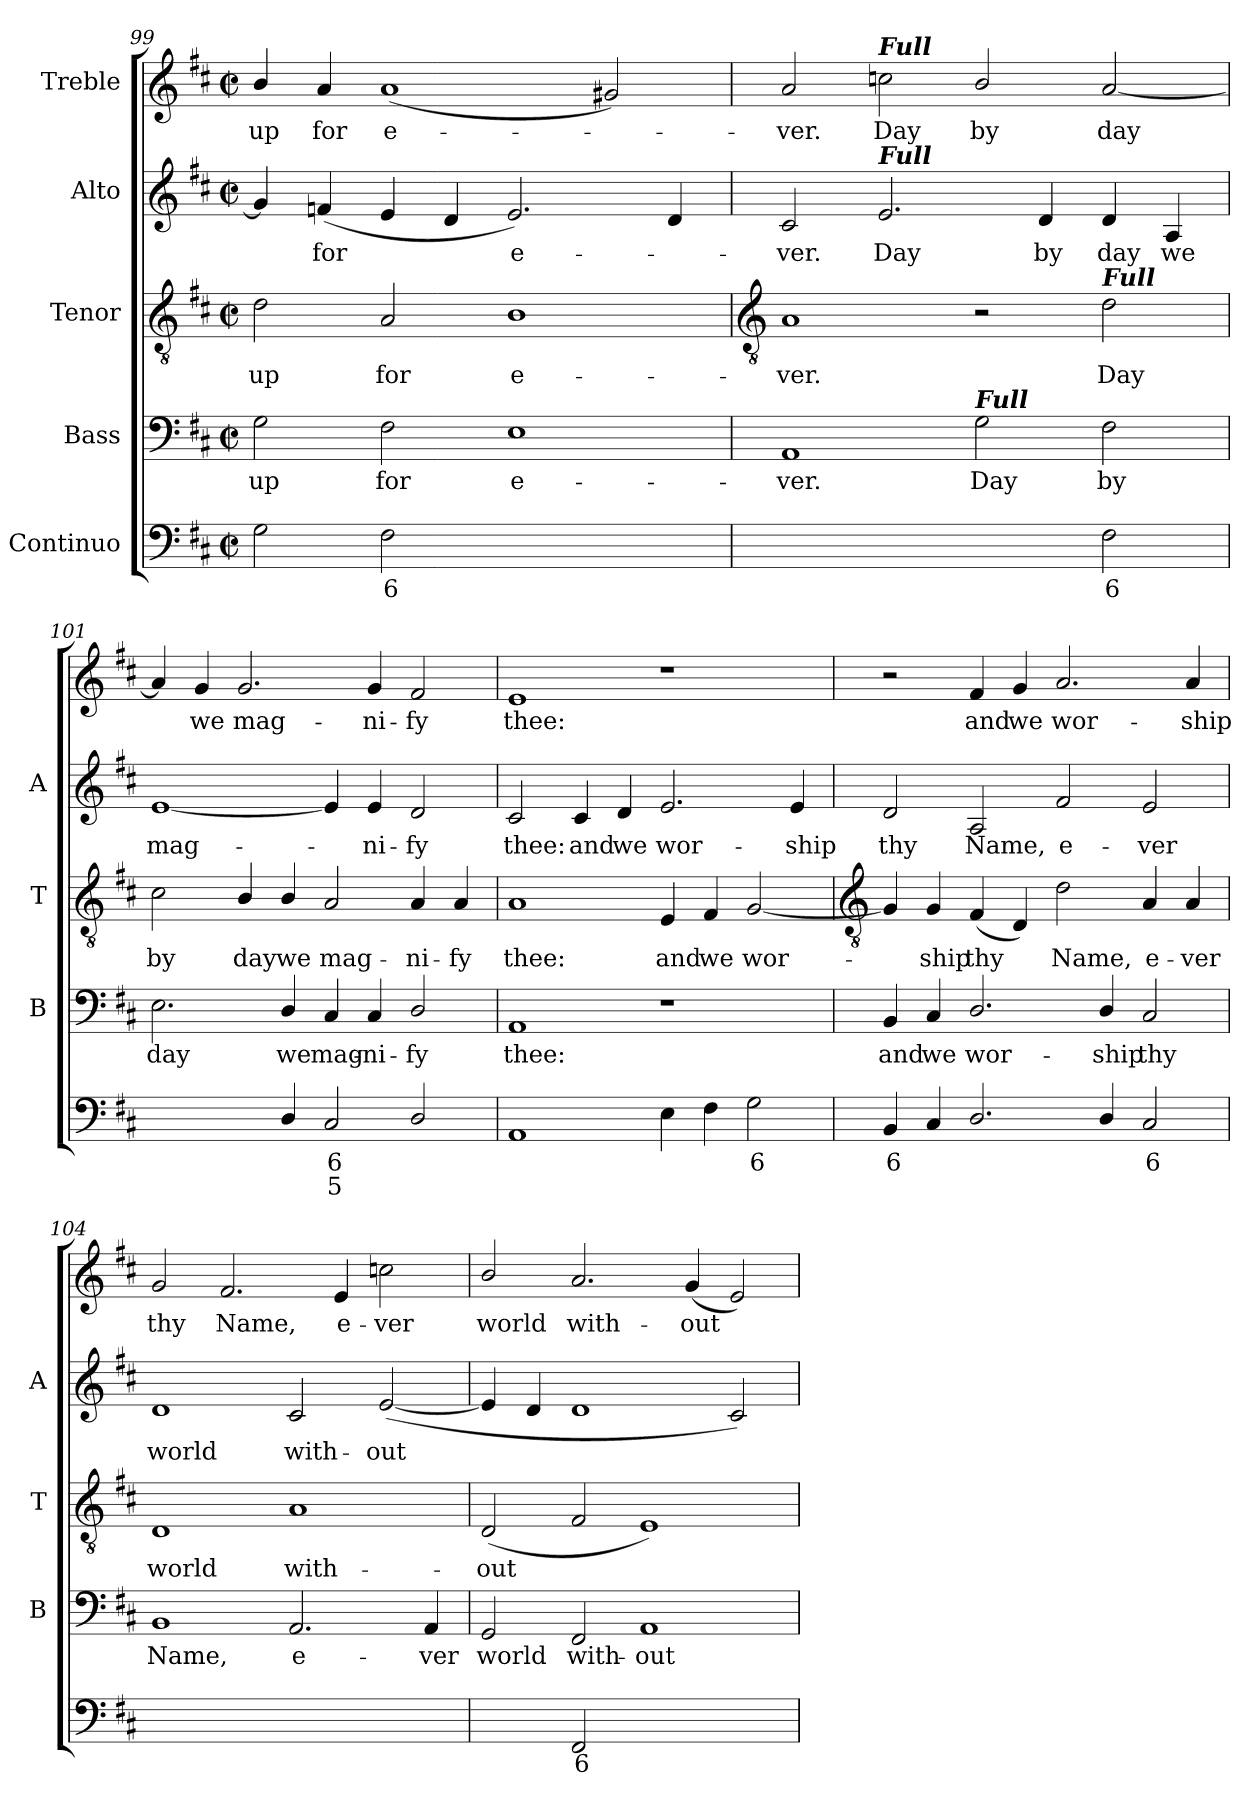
**kern	**text	**text	**kern	**text	**kern	**text	**kern	**text	**kern	**text
*part5	*part5	*part5	*part4	*part4	*part3	*part3	*part2	*part2	*part1	*part1
*staff5	*staff5	*staff5	*staff4	*staff4	*staff3	*staff3	*staff2	*staff2	*staff1	*staff1
*I"Continuo	*	*	*I"Bass	*	*I"Tenor	*	*I"Alto	*	*I"Treble	*
*	*	*	*I'B	*	*I'T	*	*I'A	*	*	*
*clefF4	*	*	*clefF4	*	*clefGv2	*	*clefG2	*	*clefG2	*
*k[f#c#]	*	*	*k[f#c#]	*	*k[f#c#]	*	*k[f#c#]	*	*k[f#c#]	*
*D:	*	*	*D:	*	*D:	*	*D:	*	*D:	*
*M4/2	*	*	*M4/2	*	*M4/2	*	*M4/2	*	*M4/2	*
*met(c|)	*	*	*met(c|)	*	*met(c|)	*	*met(c|)	*	*met(c|)	*
=99	=99	=99	=99	=99	=99	=99	=99	=99	=99	=99
!	!	!	!	!LO:LY:b	!	!LO:LY:b	!	!	!	!LO:LY:b
2G	.	.	2G	up	2d	up	4g]	.	4b/	up
!	!	!	!	!	!	!	!	!LO:LY:b	!	!LO:LY:b
.	.	.	.	.	.	.	(<4fn	for	4a	for
!	!LO:LY:b	!	!	!LO:LY:b	!	!LO:LY:b	!	!	!	!LO:LY:b
2F#	6	.	2F#	for	2A	for	4e	.	(<1a	e-
.	.	.	.	.	.	.	4d	.	.	.
!	!LO:LY:b	!	!	!LO:LY:b	!	!LO:LY:b	!	!LO:LY:b	!	!
[2Eyy	4	.	1E	e-	1B	e-	2.e)	e-	.	.
!	!LO:LY:b	!	!	!	!	!	!	!	!	!
2Eyy]	3	.	.	.	.	.	.	.	2g#X)	.
.	.	.	.	.	.	.	4d	.	.	.
!!LO:LB:g=z
=100	=100	=100	=100	=100	=100	=100	=100	=100	=100	=100
*	*	*	*	*	*clefGv2	*	*	*	*	*
!	!	!	!	!LO:LY:b	!	!LO:LY:b	!	!LO:LY:b	!	!LO:LY:b
[2AAyy	.	.	1AA	-ver.	1A	-ver.	2c#	ver.	2a	ver.
!	!	!	!	!	!	!	!	!	!LO:TX:a:Bi:t=Full	!
!	!	!	!	!	!	!	!LO:TX:a:Bi:t=Full	!	!	!
!	!	!	!	!	!	!	!	!LO:LY:b	!	!LO:LY:b
2AAyy]	.	.	.	.	.	.	2.e	Day	2ccn	Day
!	!	!	!LO:TX:a:Bi:t=Full	!	!	!	!	!	!	!
!	!LO:LY:b	!	!	!LO:LY:b	!	!	!	!	!	!LO:LY:b
[4Gyy	6	.	2G	Day	2r	.	.	.	2b/	by
!	!LO:LY:b	!	!	!	!	!	!	!LO:LY:b	!	!
4Gyy]	5	.	.	.	.	.	4d	by	.	.
!	!	!	!	!	!LO:TX:a:Bi:t=Full	!	!	!	!	!
!	!LO:LY:b	!	!	!LO:LY:b	!	!LO:LY:b	!	!LO:LY:b	!	!LO:LY:b
2F#	6	.	2F#	by	2d	Day	4d	day	[2a	day
!	!	!	!	!	!	!	!	!LO:LY:b	!	!
.	.	.	.	.	.	.	4A	we	.	.
=101	=101	=101	=101	=101	=101	=101	=101	=101	=101	=101
!	!LO:LY:b	!LO:LY:b	!	!LO:LY:b	!	!LO:LY:b	!	!LO:LY:b	!	!
[2Eyy	6	4	2.E	day	2c#	by	[1e	mag-	4a]	.
!	!	!	!	!	!	!	!	!	!	!LO:LY:b
.	.	.	.	.	.	.	.	.	4g	we
!	!LO:LY:b	!LO:LY:b	!	!	!	!LO:LY:b	!	!	!	!LO:LY:b
4Eyy]	5	3	.	.	4B/	day	.	.	2.g	mag-
!	!	!	!	!LO:LY:b	!	!LO:LY:b	!	!	!	!
4D/	.	.	4D/	we	4B/	we	.	.	.	.
!	!LO:LY:b	!LO:LY:b	!	!LO:LY:b	!	!LO:LY:b	!	!	!	!
2C#	6	5	4C#	mag-	2A	mag-	4e]	.	.	.
!	!	!	!	!LO:LY:b	!	!	!	!LO:LY:b	!	!LO:LY:b
.	.	.	4C#	-ni-	.	.	4e	ni-	4g	-ni-
!	!	!	!	!LO:LY:b	!	!LO:LY:b	!	!LO:LY:b	!	!LO:LY:b
2D/	.	.	2D/	-fy	4A	-ni-	2d	-fy	2f#	-fy
!	!	!	!	!	!	!LO:LY:b	!	!	!	!
.	.	.	.	.	4A	-fy	.	.	.	.
=102	=102	=102	=102	=102	=102	=102	=102	=102	=102	=102
!	!	!	!	!LO:LY:b	!	!LO:LY:b	!	!LO:LY:b	!	!LO:LY:b
1AA	.	.	1AA	thee:	1A	thee:	2c#	thee:	1e	thee:
!	!	!	!	!	!	!	!	!LO:LY:b	!	!
.	.	.	.	.	.	.	4c#	and	.	.
!	!	!	!	!	!	!	!	!LO:LY:b	!	!
.	.	.	.	.	.	.	4d	we	.	.
!	!	!	!	!	!	!LO:LY:b	!	!LO:LY:b	!	!
4E	.	.	1r	.	4E	and	2.e	wor-	1r	.
!	!	!	!	!	!	!LO:LY:b	!	!	!	!
4F#	.	.	.	.	4F#	we	.	.	.	.
!	!LO:LY:b	!	!	!	!	!LO:LY:b	!	!	!	!
2G	6	.	.	.	[2G	wor-	.	.	.	.
!	!	!	!	!	!	!	!	!LO:LY:b	!	!
.	.	.	.	.	.	.	4e	-ship	.	.
!!LO:LB:g=z
=103	=103	=103	=103	=103	=103	=103	=103	=103	=103	=103
*	*	*	*	*	*clefGv2	*	*	*	*	*
!	!LO:LY:b	!	!	!LO:LY:b	!	!	!	!LO:LY:b	!	!
4BB	6	.	4BB	and	4G]	.	2d	thy	2r	.
!	!	!	!	!LO:LY:b	!	!LO:LY:b	!	!	!	!
4C#	.	.	4C#	we	4G	ship	.	.	.	.
!	!	!	!	!LO:LY:b	!	!LO:LY:b	!	!LO:LY:b	!	!LO:LY:b
2.D/	.	.	2.D/	wor-	(<4F#	thy	2A	Name,	4f#	and
!	!	!	!	!	!	!	!	!	!	!LO:LY:b
.	.	.	.	.	4D)	.	.	.	4g	we
!	!	!	!	!	!	!LO:LY:b	!	!LO:LY:b	!	!LO:LY:b
.	.	.	.	.	2d	Name,	2f#	e-	2.a	wor-
!	!	!	!	!LO:LY:b	!	!	!	!	!	!
4D/	.	.	4D/	-ship	.	.	.	.	.	.
!	!LO:LY:b	!	!	!LO:LY:b	!	!LO:LY:b	!	!LO:LY:b	!	!
2C#	6	.	2C#	thy	4A	e-	2e	-ver	.	.
!	!	!	!	!	!	!LO:LY:b	!	!	!	!LO:LY:b
.	.	.	.	.	4A	-ver	.	.	4a	-ship
=104	=104	=104	=104	=104	=104	=104	=104	=104	=104	=104
!	!LO:LY:b	!	!	!LO:LY:b	!	!LO:LY:b	!	!LO:LY:b	!	!LO:LY:b
[2BByy	6	.	1BB	Name,	1D	world	1d	world	2g	thy
!	!LO:LY:b	!	!	!	!	!	!	!	!	!LO:LY:b
2BByy]	5	.	.	.	.	.	.	.	2.f#	Name,
!	!LO:LY:b	!	!	!LO:LY:b	!	!LO:LY:b	!	!LO:LY:b	!	!
[4AAyy	6	.	2.AA	e-	1A	with-	2c#	with-	.	.
!	!LO:LY:b	!	!	!	!	!	!	!	!	!LO:LY:b
4AAyy_	5	.	.	.	.	.	.	.	4e	e-
!	!LO:LY:b	!	!	!	!	!	!	!LO:LY:b	!	!LO:LY:b
2AAyy]	3	.	.	.	.	.	(<[2e	-out	2ccn	-ver
!	!	!	!	!LO:LY:b	!	!	!	!	!	!
.	.	.	4AA	-ver	.	.	.	.	.	.
=105	=105	=105	=105	=105	=105	=105	=105	=105	=105	=105
!	!LO:LY:b	!	!	!LO:LY:b	!	!LO:LY:b	!	!	!	!LO:LY:b
[4GGyy	6	.	2GG	world	(<2D	-out	4e]	.	2b/	world
!	!LO:LY:b	!	!	!	!	!	!	!	!	!
4GGyy]	5	.	.	.	.	.	4d	.	.	.
!	!LO:LY:b	!	!	!LO:LY:b	!	!	!	!	!	!LO:LY:b
2FF#	6	.	2FF#	with-	2F#	.	1d	.	2.a	with-
!	!LO:LY:b	!	!	!LO:LY:b	!	!	!	!	!	!
[2AAyy	4	.	1AA	-out	1E)	.	.	.	.	.
!	!	!	!	!	!	!	!	!	!	!LO:LY:b
.	.	.	.	.	.	.	.	.	(<4g	-out
!	!LO:LY:b	!	!	!	!	!	!	!	!	!
2AAyy]	3	.	.	.	.	.	2c#)	.	2e)	.
=	=	=	=	=	=	=	=	=	=	=
*-	*-	*-	*-	*-	*-	*-	*-	*-	*-	*-
